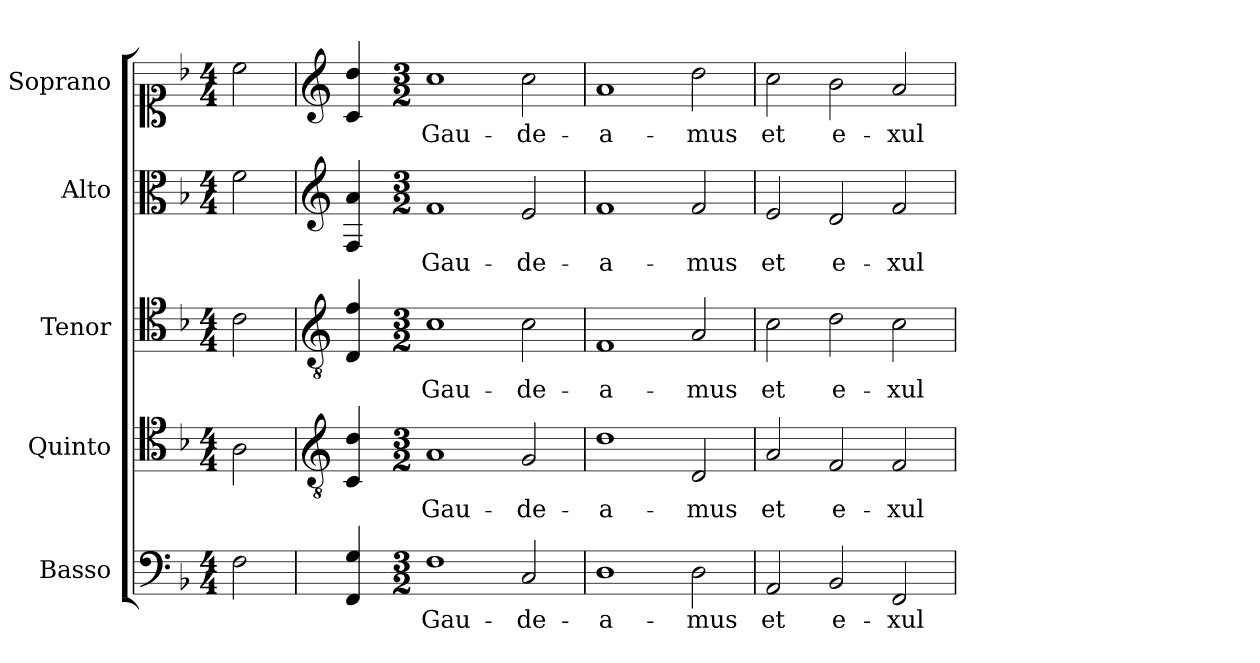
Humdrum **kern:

**kern	**text	**kern	**text	**kern	**text	**kern	**text	**kern	**text
*part5	*part5	*part4	*part4	*part3	*part3	*part2	*part2	*part1	*part1
*staff5	*staff5	*staff4	*staff4	*staff3	*staff3	*staff2	*staff2	*staff1	*staff1
*I"Basso	*	*I"Quinto	*	*I"Tenor	*	*I"Alto	*	*I"Soprano	*
*I'B.	*	*I'Q.	*	*I'T.	*	*I'A.	*	*I'S.	*
!!LO:PB:g=z
*clefF4	*	*clefC4	*	*clefC4	*	*clefC3	*	*clefC1	*
*	*	*ITrd7c12	*	*ITrd7c12	*	*	*	*	*
*k[b-]	*	*k[b-]	*	*k[b-]	*	*k[b-]	*	*k[b-]	*
*F:	*	*F:	*	*F:	*	*F:	*	*F:	*
*M4/4	*	*M4/4	*	*M4/4	*	*M4/4	*	*M4/4	*
=1	=1	=1	=1	=1	=1	=1	=1	=1	=1
!LO:N:head=open	!	!LO:N:head=open	!	!LO:N:head=open	!	!LO:N:head=open	!	!LO:N:head=open	!
2Fi\	.	2AAi\	.	2Ci\	.	2fi\	.	2cci\	.
=2	=2	=2	=2	=2	=2	=2	=2	=2	=2
*	*	*clefGv2	*	*clefGv2	*	*clefG2	*	*clefG2	*
4FFi/ 4Gi	.	4CCi/ 4Di	.	4DDi/ 4Fi	.	4Fi/ 4ai	.	4ci/ 4ddi	.
=3-	=3-	=3-	=3-	=3-	=3-	=3-	=3-	=3-	=3-
*M3/2	*	*M3/2	*	*M3/2	*	*M3/2	*	*M3/2	*
!	!LO:LY:b:color=#000000	!	!	!	!	!	!	!	!
!	!	!	!LO:LY:b:color=#000000	!	!	!	!	!	!
!	!	!	!	!	!LO:LY:b:color=#000000	!	!	!	!
!	!	!	!	!	!	!	!LO:LY:b:color=#000000	!	!
!	!	!	!	!	!	!	!	!	!LO:LY:b:color=#000000
1Fi	Gau-	1AAi	Gau-	1Ci	Gau-	1fi	Gau-	1cci	Gau-
!	!LO:LY:b:color=#000000	!	!	!	!	!	!	!	!
!	!	!	!LO:LY:b:color=#000000	!	!	!	!	!	!
!	!	!	!	!	!LO:LY:b:color=#000000	!	!	!	!
!	!	!	!	!	!	!	!LO:LY:b:color=#000000	!	!
!	!	!	!	!	!	!	!	!	!LO:LY:b:color=#000000
2Ci/	-de-	2GGi/	-de-	2Ci\	-de-	2ei/	-de-	2cci\	-de-
=4	=4	=4	=4	=4	=4	=4	=4	=4	=4
!	!LO:LY:b:color=#000000	!	!	!	!	!	!	!	!
!	!	!	!LO:LY:b:color=#000000	!	!	!	!	!	!
!	!	!	!	!	!LO:LY:b:color=#000000	!	!	!	!
!	!	!	!	!	!	!	!LO:LY:b:color=#000000	!	!
!	!	!	!	!	!	!	!	!	!LO:LY:b:color=#000000
1Di	-a-	1Di	-a-	1FFi	-a-	1fi	-a-	1ai	-a-
!	!LO:LY:b:color=#000000	!	!	!	!	!	!	!	!
!	!	!	!LO:LY:b:color=#000000	!	!	!	!	!	!
!	!	!	!	!	!LO:LY:b:color=#000000	!	!	!	!
!	!	!	!	!	!	!	!LO:LY:b:color=#000000	!	!
!	!	!	!	!	!	!	!	!	!LO:LY:b:color=#000000
2Di\	-mus	2DDi/	-mus	2AAi/	-mus	2fi/	-mus	2ddi\	-mus
=5	=5	=5	=5	=5	=5	=5	=5	=5	=5
!	!LO:LY:b:color=#000000	!	!	!	!	!	!	!	!
!	!	!	!LO:LY:b:color=#000000	!	!	!	!	!	!
!	!	!	!	!	!LO:LY:b:color=#000000	!	!	!	!
!	!	!	!	!	!	!	!LO:LY:b:color=#000000	!	!
!	!	!	!	!	!	!	!	!	!LO:LY:b:color=#000000
2AAi/	et	2AAi/	et	2Ci\	et	2ei/	et	2cci\	et
!	!LO:LY:b:color=#000000	!	!	!	!	!	!	!	!
!	!	!	!LO:LY:b:color=#000000	!	!	!	!	!	!
!	!	!	!	!	!LO:LY:b:color=#000000	!	!	!	!
!	!	!	!	!	!	!	!LO:LY:b:color=#000000	!	!
!	!	!	!	!	!	!	!	!	!LO:LY:b:color=#000000
2BB-i/	e-	2FFi/	e-	2Di\	e-	2di/	e-	2b-i\	e-
!	!LO:LY:b:color=#000000	!	!	!	!	!	!	!	!
!	!	!	!LO:LY:b:color=#000000	!	!	!	!	!	!
!	!	!	!	!	!LO:LY:b:color=#000000	!	!	!	!
!	!	!	!	!	!	!	!LO:LY:b:color=#000000	!	!
!	!	!	!	!	!	!	!	!	!LO:LY:b:color=#000000
2FFi/	-xul-	2FFi/	-xul-	2Ci\	-xul-	2fi/	-xul-	2ai/	-xul-
=	=	=	=	=	=	=	=	=	=
*-	*-	*-	*-	*-	*-	*-	*-	*-	*-
